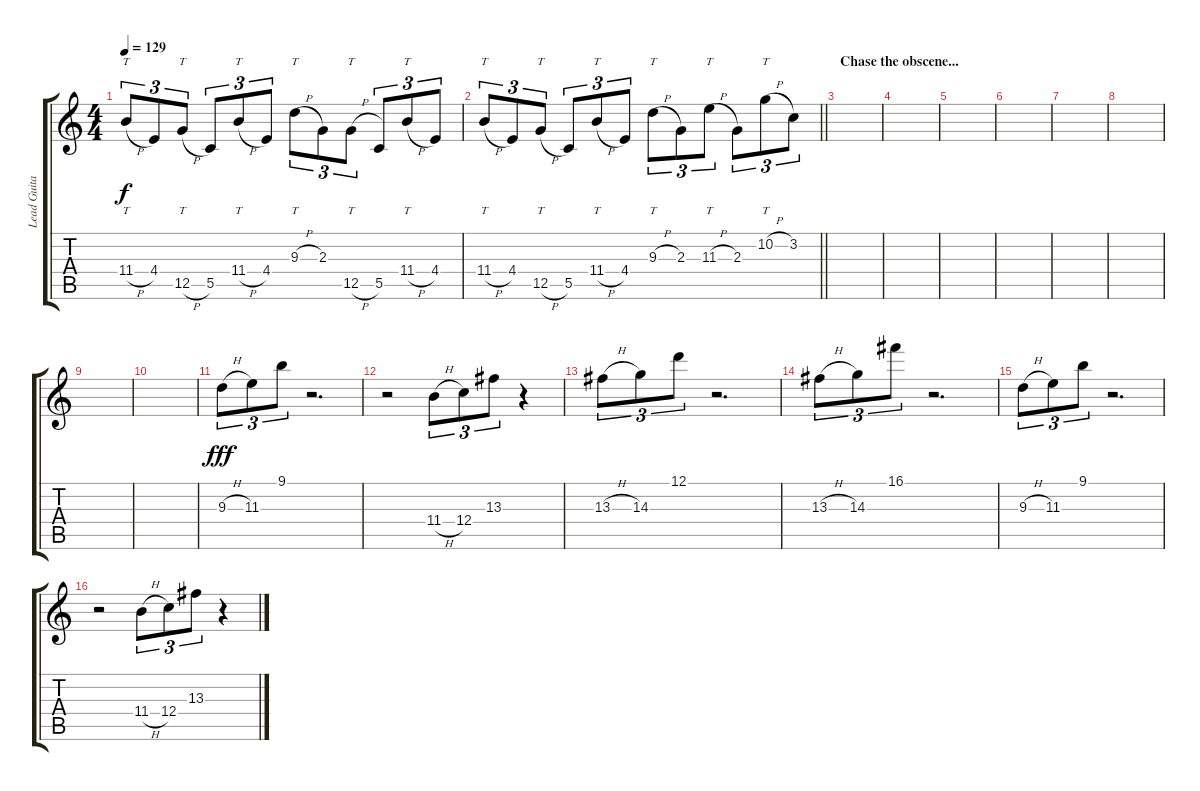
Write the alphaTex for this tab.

\track ("Lead Guitar 2" "Lead Guita") {instrument distortionguitar}
\staff {score tabs}
\tuning (D4 A3 F3 C3 G2 C2) {hide}
\ts (4 4)
\tempo 129
\clef g2
\ks c
11.4{h}.8{tt tu (3 2) dy f} 4.4.8{tu (3 2)} 12.5{h}.8{tt tu (3 2)} 5.5.8{tu (3 2)} 11.4{h}.8{tt tu (3 2)} 4.4.8{tu (3 2)} 9.3{h}.8{tt tu (3 2)} 2.3.8{tu (3 2)} 12.5{h}.8{tt tu (3 2)} 5.5.8{tu (3 2)} 11.4{h}.8{tt tu (3 2)} 4.4.8{tu (3 2)} |
\barLineRight lightlight
11.4{h}.8{tt tu (3 2)} 4.4.8{tu (3 2)} 12.5{h}.8{tt tu (3 2)} 5.5.8{tu (3 2)} 11.4{h}.8{tt tu (3 2)} 4.4.8{tu (3 2)} 9.3{h}.8{tt tu (3 2)} 2.3.8{tu (3 2)} 11.3{h}.8{tt tu (3 2)} 2.3.8{tu (3 2)} 10.2{h}.8{tt tu (3 2)} 3.2.8{tu (3 2)} |
\section ("" "Chase the obscene...")
|
|
|
|
|
|
|
|
9.3{h}.8{tu (3 2) dy fff volume 11} 11.3.8{tu (3 2)} 9.1.8{tu (3 2)} r.2{d} |
r.2 11.4{h}.8{tu (3 2)} 12.4.8{tu (3 2)} 13.3.8{tu (3 2)} r.4 |
13.3{h}.8{tu (3 2)} 14.3.8{tu (3 2)} 12.1.8{tu (3 2)} r.2{d} |
13.3{h}.8{tu (3 2)} 14.3.8{tu (3 2)} 16.1.8{tu (3 2)} r.2{d} |
9.3{h}.8{tu (3 2)} 11.3.8{tu (3 2)} 9.1.8{tu (3 2)} r.2{d} |
r.2 11.4{h}.8{tu (3 2)} 12.4.8{tu (3 2)} 13.3.8{tu (3 2)} r.4
